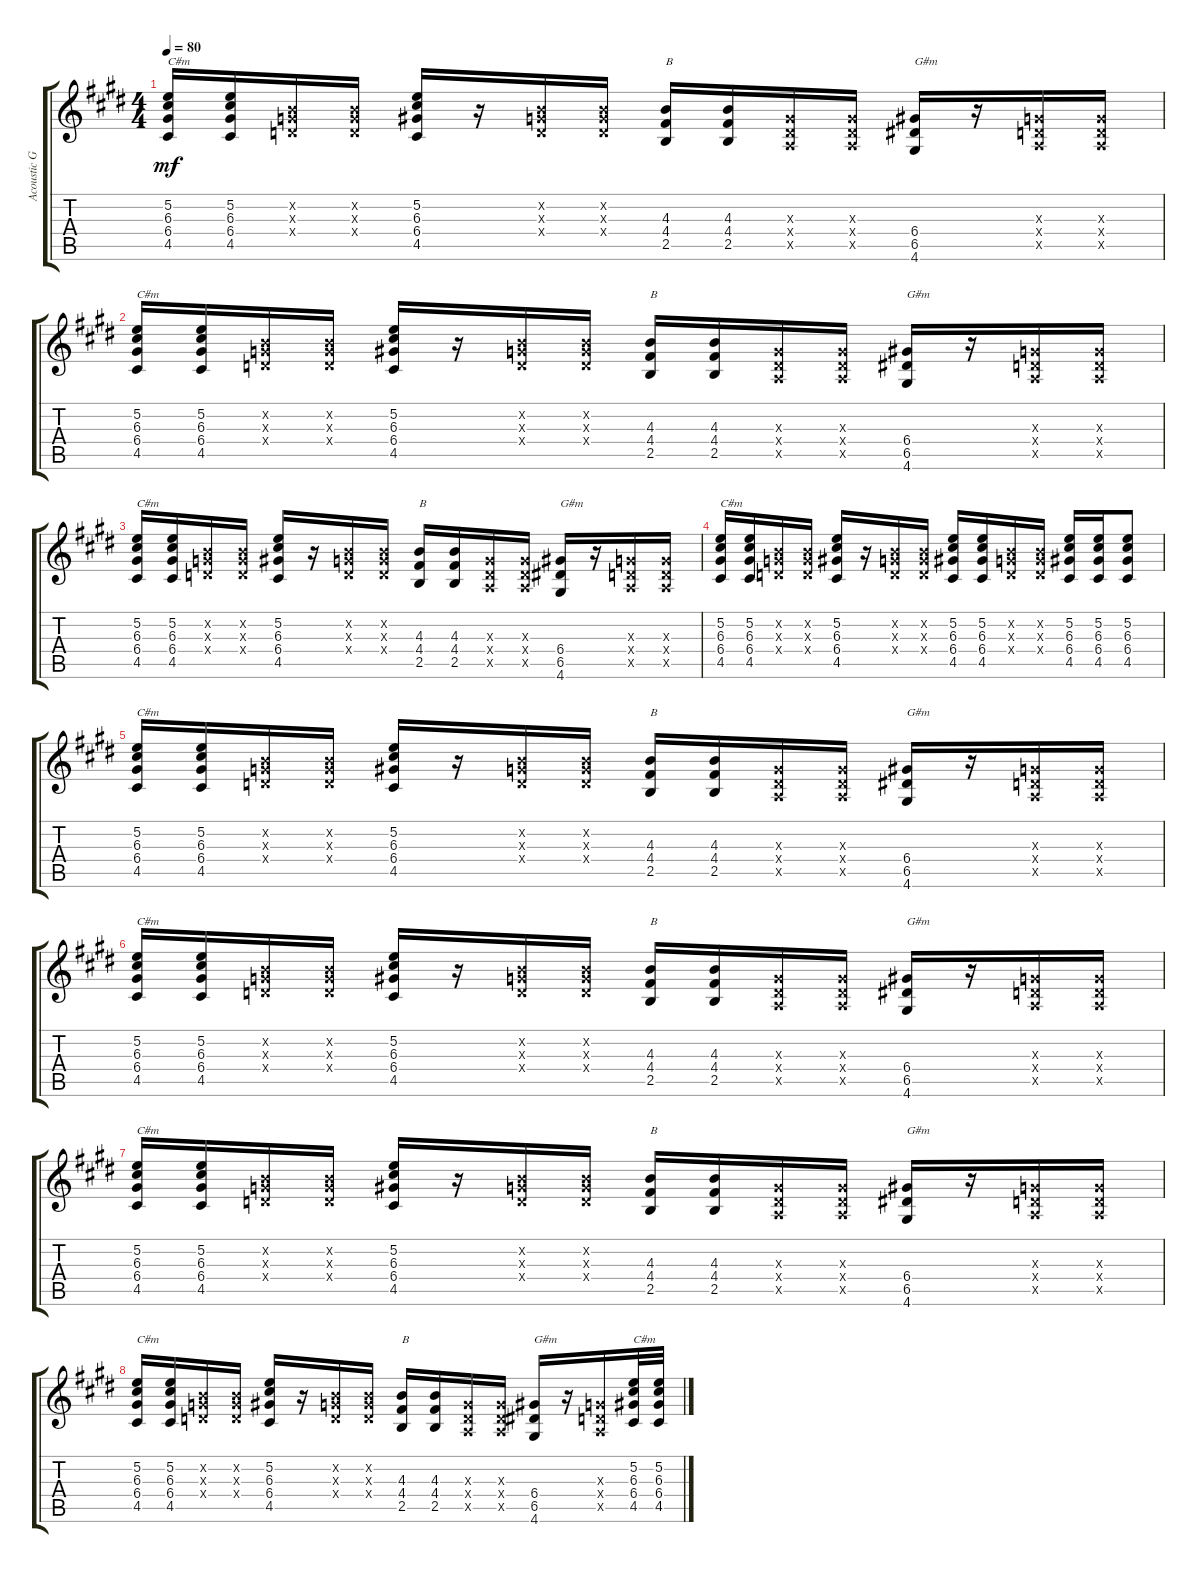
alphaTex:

\track ("Acoustic Guitar 1" "Acoustic G") {instrument acousticguitarsteel}
\staff {score tabs}
\tuning (E4 B3 G3 D3 A2 E2) {hide}
\ts (4 4)
\tempo 80
\clef g2
\ks c#minor
(5.2 6.3 6.4 4.5).16{txt "C#m" dy mf} (5.2 6.3 6.4 4.5).16 (0.2{x} 0.3{x} 0.4{x}).16 (0.2{x} 0.3{x} 0.4{x}).16 (5.2 6.3 6.4 4.5).16 r.16 (0.2{x} 0.3{x} 0.4{x}).16 (0.2{x} 0.3{x} 0.4{x}).16 (4.3 4.4 2.5).16{txt "B"} (4.3 4.4 2.5).16 (0.3{x} 0.4{x} 0.5{x}).16 (0.3{x} 0.4{x} 0.5{x}).16 (6.4 6.5 4.6).16{txt "G#m"} r.16 (0.3{x} 0.4{x} 0.5{x}).16 (0.3{x} 0.4{x} 0.5{x}).16 |
(5.2 6.3 6.4 4.5).16{txt "C#m"} (5.2 6.3 6.4 4.5).16 (0.2{x} 0.3{x} 0.4{x}).16 (0.2{x} 0.3{x} 0.4{x}).16 (5.2 6.3 6.4 4.5).16 r.16 (0.2{x} 0.3{x} 0.4{x}).16 (0.2{x} 0.3{x} 0.4{x}).16 (4.3 4.4 2.5).16{txt "B"} (4.3 4.4 2.5).16 (0.3{x} 0.4{x} 0.5{x}).16 (0.3{x} 0.4{x} 0.5{x}).16 (6.4 6.5 4.6).16{txt "G#m"} r.16 (0.3{x} 0.4{x} 0.5{x}).16 (0.3{x} 0.4{x} 0.5{x}).16 |
(5.2 6.3 6.4 4.5).16{txt "C#m"} (5.2 6.3 6.4 4.5).16 (0.2{x} 0.3{x} 0.4{x}).16 (0.2{x} 0.3{x} 0.4{x}).16 (5.2 6.3 6.4 4.5).16 r.16 (0.2{x} 0.3{x} 0.4{x}).16 (0.2{x} 0.3{x} 0.4{x}).16 (4.3 4.4 2.5).16{txt "B"} (4.3 4.4 2.5).16 (0.3{x} 0.4{x} 0.5{x}).16 (0.3{x} 0.4{x} 0.5{x}).16 (6.4 6.5 4.6).16{txt "G#m"} r.16 (0.3{x} 0.4{x} 0.5{x}).16 (0.3{x} 0.4{x} 0.5{x}).16 |
(5.2 6.3 6.4 4.5).16{txt "C#m"} (5.2 6.3 6.4 4.5).16 (0.2{x} 0.3{x} 0.4{x}).16 (0.2{x} 0.3{x} 0.4{x}).16 (5.2 6.3 6.4 4.5).16 r.16 (0.2{x} 0.3{x} 0.4{x}).16 (0.2{x} 0.3{x} 0.4{x}).16 (5.2 6.3 6.4 4.5).16 (5.2 6.3 6.4 4.5).16 (0.2{x} 0.3{x} 0.4{x}).16 (0.2{x} 0.3{x} 0.4{x}).16 (5.2 6.3 6.4 4.5).16 (5.2 6.3 6.4 4.5).16 (5.2 6.3 6.4 4.5).8 |
(5.2 6.3 6.4 4.5).16{txt "C#m"} (5.2 6.3 6.4 4.5).16 (0.2{x} 0.3{x} 0.4{x}).16 (0.2{x} 0.3{x} 0.4{x}).16 (5.2 6.3 6.4 4.5).16 r.16 (0.2{x} 0.3{x} 0.4{x}).16 (0.2{x} 0.3{x} 0.4{x}).16 (4.3 4.4 2.5).16{txt "B"} (4.3 4.4 2.5).16 (0.3{x} 0.4{x} 0.5{x}).16 (0.3{x} 0.4{x} 0.5{x}).16 (6.4 6.5 4.6).16{txt "G#m"} r.16 (0.3{x} 0.4{x} 0.5{x}).16 (0.3{x} 0.4{x} 0.5{x}).16 |
(5.2 6.3 6.4 4.5).16{txt "C#m"} (5.2 6.3 6.4 4.5).16 (0.2{x} 0.3{x} 0.4{x}).16 (0.2{x} 0.3{x} 0.4{x}).16 (5.2 6.3 6.4 4.5).16 r.16 (0.2{x} 0.3{x} 0.4{x}).16 (0.2{x} 0.3{x} 0.4{x}).16 (4.3 4.4 2.5).16{txt "B"} (4.3 4.4 2.5).16 (0.3{x} 0.4{x} 0.5{x}).16 (0.3{x} 0.4{x} 0.5{x}).16 (6.4 6.5 4.6).16{txt "G#m"} r.16 (0.3{x} 0.4{x} 0.5{x}).16 (0.3{x} 0.4{x} 0.5{x}).16 |
(5.2 6.3 6.4 4.5).16{txt "C#m"} (5.2 6.3 6.4 4.5).16 (0.2{x} 0.3{x} 0.4{x}).16 (0.2{x} 0.3{x} 0.4{x}).16 (5.2 6.3 6.4 4.5).16 r.16 (0.2{x} 0.3{x} 0.4{x}).16 (0.2{x} 0.3{x} 0.4{x}).16 (4.3 4.4 2.5).16{txt "B"} (4.3 4.4 2.5).16 (0.3{x} 0.4{x} 0.5{x}).16 (0.3{x} 0.4{x} 0.5{x}).16 (6.4 6.5 4.6).16{txt "G#m"} r.16 (0.3{x} 0.4{x} 0.5{x}).16 (0.3{x} 0.4{x} 0.5{x}).16 |
(5.2 6.3 6.4 4.5).16{txt "C#m"} (5.2 6.3 6.4 4.5).16 (0.2{x} 0.3{x} 0.4{x}).16 (0.2{x} 0.3{x} 0.4{x}).16 (5.2 6.3 6.4 4.5).16 r.16 (0.2{x} 0.3{x} 0.4{x}).16 (0.2{x} 0.3{x} 0.4{x}).16 (4.3 4.4 2.5).16{txt "B"} (4.3 4.4 2.5).16 (0.3{x} 0.4{x} 0.5{x}).16 (0.3{x} 0.4{x} 0.5{x}).16 (6.4 6.5 4.6).16{txt "G#m"} r.16 (0.3{x} 0.4{x} 0.5{x}).16 (5.2 6.3 6.4 4.5).32{txt "C#m"} (5.2 6.3 6.4 4.5).32
